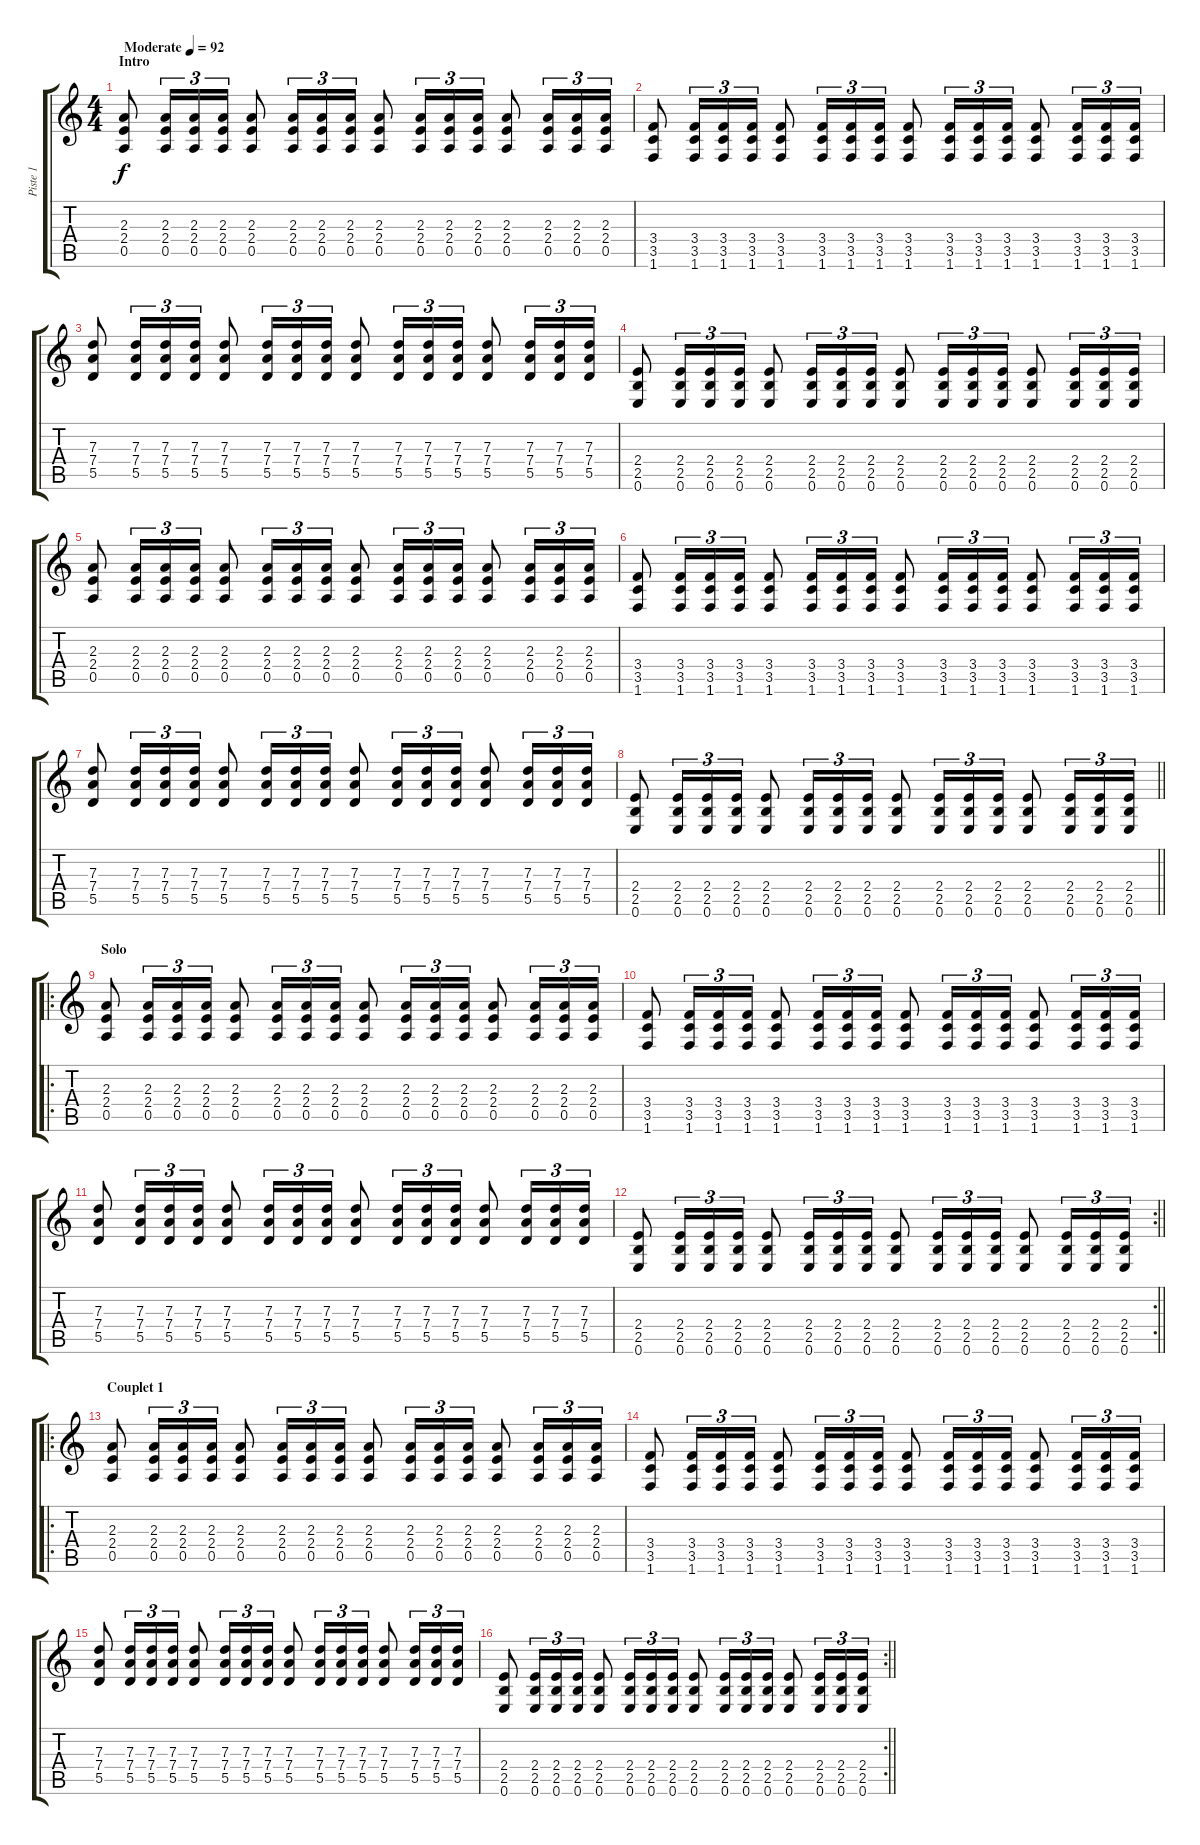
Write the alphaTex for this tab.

\track ("Piste 1" "Piste 1") {instrument overdrivenguitar}
\staff {score tabs}
\tuning (E4 B3 G3 D3 A2 E2) {hide}
\ts (4 4)
\section ("" "Intro")
\tempo (92 "Moderate")
\clef g2
\ks c
(2.3 2.4 0.5).8{dy f instrument overdrivenguitar} (2.3 2.4 0.5).16{tu (3 2)} (2.3 2.4 0.5).16{tu (3 2)} (2.3 2.4 0.5).16{tu (3 2)} (2.3 2.4 0.5).8 (2.3 2.4 0.5).16{tu (3 2)} (2.3 2.4 0.5).16{tu (3 2)} (2.3 2.4 0.5).16{tu (3 2)} (2.3 2.4 0.5).8 (2.3 2.4 0.5).16{tu (3 2)} (2.3 2.4 0.5).16{tu (3 2)} (2.3 2.4 0.5).16{tu (3 2)} (2.3 2.4 0.5).8 (2.3 2.4 0.5).16{tu (3 2)} (2.3 2.4 0.5).16{tu (3 2)} (2.3 2.4 0.5).16{tu (3 2)} |
(3.4 3.5 1.6).8 (3.4 3.5 1.6).16{tu (3 2)} (3.4 3.5 1.6).16{tu (3 2)} (3.4 3.5 1.6).16{tu (3 2)} (3.4 3.5 1.6).8 (3.4 3.5 1.6).16{tu (3 2)} (3.4 3.5 1.6).16{tu (3 2)} (3.4 3.5 1.6).16{tu (3 2)} (3.4 3.5 1.6).8 (3.4 3.5 1.6).16{tu (3 2)} (3.4 3.5 1.6).16{tu (3 2)} (3.4 3.5 1.6).16{tu (3 2)} (3.4 3.5 1.6).8 (3.4 3.5 1.6).16{tu (3 2)} (3.4 3.5 1.6).16{tu (3 2)} (3.4 3.5 1.6).16{tu (3 2)} |
(7.3 7.4 5.5).8 (7.3 7.4 5.5).16{tu (3 2)} (7.3 7.4 5.5).16{tu (3 2)} (7.3 7.4 5.5).16{tu (3 2)} (7.3 7.4 5.5).8 (7.3 7.4 5.5).16{tu (3 2)} (7.3 7.4 5.5).16{tu (3 2)} (7.3 7.4 5.5).16{tu (3 2)} (7.3 7.4 5.5).8 (7.3 7.4 5.5).16{tu (3 2)} (7.3 7.4 5.5).16{tu (3 2)} (7.3 7.4 5.5).16{tu (3 2)} (7.3 7.4 5.5).8 (7.3 7.4 5.5).16{tu (3 2)} (7.3 7.4 5.5).16{tu (3 2)} (7.3 7.4 5.5).16{tu (3 2)} |
(2.4 2.5 0.6).8 (2.4 2.5 0.6).16{tu (3 2)} (2.4 2.5 0.6).16{tu (3 2)} (2.4 2.5 0.6).16{tu (3 2)} (2.4 2.5 0.6).8 (2.4 2.5 0.6).16{tu (3 2)} (2.4 2.5 0.6).16{tu (3 2)} (2.4 2.5 0.6).16{tu (3 2)} (2.4 2.5 0.6).8 (2.4 2.5 0.6).16{tu (3 2)} (2.4 2.5 0.6).16{tu (3 2)} (2.4 2.5 0.6).16{tu (3 2)} (2.4 2.5 0.6).8 (2.4 2.5 0.6).16{tu (3 2)} (2.4 2.5 0.6).16{tu (3 2)} (2.4 2.5 0.6).16{tu (3 2)} |
(2.3 2.4 0.5).8 (2.3 2.4 0.5).16{tu (3 2)} (2.3 2.4 0.5).16{tu (3 2)} (2.3 2.4 0.5).16{tu (3 2)} (2.3 2.4 0.5).8 (2.3 2.4 0.5).16{tu (3 2)} (2.3 2.4 0.5).16{tu (3 2)} (2.3 2.4 0.5).16{tu (3 2)} (2.3 2.4 0.5).8 (2.3 2.4 0.5).16{tu (3 2)} (2.3 2.4 0.5).16{tu (3 2)} (2.3 2.4 0.5).16{tu (3 2)} (2.3 2.4 0.5).8 (2.3 2.4 0.5).16{tu (3 2)} (2.3 2.4 0.5).16{tu (3 2)} (2.3 2.4 0.5).16{tu (3 2)} |
(3.4 3.5 1.6).8 (3.4 3.5 1.6).16{tu (3 2)} (3.4 3.5 1.6).16{tu (3 2)} (3.4 3.5 1.6).16{tu (3 2)} (3.4 3.5 1.6).8 (3.4 3.5 1.6).16{tu (3 2)} (3.4 3.5 1.6).16{tu (3 2)} (3.4 3.5 1.6).16{tu (3 2)} (3.4 3.5 1.6).8 (3.4 3.5 1.6).16{tu (3 2)} (3.4 3.5 1.6).16{tu (3 2)} (3.4 3.5 1.6).16{tu (3 2)} (3.4 3.5 1.6).8 (3.4 3.5 1.6).16{tu (3 2)} (3.4 3.5 1.6).16{tu (3 2)} (3.4 3.5 1.6).16{tu (3 2)} |
(7.3 7.4 5.5).8 (7.3 7.4 5.5).16{tu (3 2)} (7.3 7.4 5.5).16{tu (3 2)} (7.3 7.4 5.5).16{tu (3 2)} (7.3 7.4 5.5).8 (7.3 7.4 5.5).16{tu (3 2)} (7.3 7.4 5.5).16{tu (3 2)} (7.3 7.4 5.5).16{tu (3 2)} (7.3 7.4 5.5).8 (7.3 7.4 5.5).16{tu (3 2)} (7.3 7.4 5.5).16{tu (3 2)} (7.3 7.4 5.5).16{tu (3 2)} (7.3 7.4 5.5).8 (7.3 7.4 5.5).16{tu (3 2)} (7.3 7.4 5.5).16{tu (3 2)} (7.3 7.4 5.5).16{tu (3 2)} |
\barLineRight lightlight
(2.4 2.5 0.6).8 (2.4 2.5 0.6).16{tu (3 2)} (2.4 2.5 0.6).16{tu (3 2)} (2.4 2.5 0.6).16{tu (3 2)} (2.4 2.5 0.6).8 (2.4 2.5 0.6).16{tu (3 2)} (2.4 2.5 0.6).16{tu (3 2)} (2.4 2.5 0.6).16{tu (3 2)} (2.4 2.5 0.6).8 (2.4 2.5 0.6).16{tu (3 2)} (2.4 2.5 0.6).16{tu (3 2)} (2.4 2.5 0.6).16{tu (3 2)} (2.4 2.5 0.6).8 (2.4 2.5 0.6).16{tu (3 2)} (2.4 2.5 0.6).16{tu (3 2)} (2.4 2.5 0.6).16{tu (3 2)} |
\ro
\section ("" "Solo")
(2.3 2.4 0.5).8 (2.3 2.4 0.5).16{tu (3 2)} (2.3 2.4 0.5).16{tu (3 2)} (2.3 2.4 0.5).16{tu (3 2)} (2.3 2.4 0.5).8 (2.3 2.4 0.5).16{tu (3 2)} (2.3 2.4 0.5).16{tu (3 2)} (2.3 2.4 0.5).16{tu (3 2)} (2.3 2.4 0.5).8 (2.3 2.4 0.5).16{tu (3 2)} (2.3 2.4 0.5).16{tu (3 2)} (2.3 2.4 0.5).16{tu (3 2)} (2.3 2.4 0.5).8 (2.3 2.4 0.5).16{tu (3 2)} (2.3 2.4 0.5).16{tu (3 2)} (2.3 2.4 0.5).16{tu (3 2)} |
(3.4 3.5 1.6).8 (3.4 3.5 1.6).16{tu (3 2)} (3.4 3.5 1.6).16{tu (3 2)} (3.4 3.5 1.6).16{tu (3 2)} (3.4 3.5 1.6).8 (3.4 3.5 1.6).16{tu (3 2)} (3.4 3.5 1.6).16{tu (3 2)} (3.4 3.5 1.6).16{tu (3 2)} (3.4 3.5 1.6).8 (3.4 3.5 1.6).16{tu (3 2)} (3.4 3.5 1.6).16{tu (3 2)} (3.4 3.5 1.6).16{tu (3 2)} (3.4 3.5 1.6).8 (3.4 3.5 1.6).16{tu (3 2)} (3.4 3.5 1.6).16{tu (3 2)} (3.4 3.5 1.6).16{tu (3 2)} |
(7.3 7.4 5.5).8 (7.3 7.4 5.5).16{tu (3 2)} (7.3 7.4 5.5).16{tu (3 2)} (7.3 7.4 5.5).16{tu (3 2)} (7.3 7.4 5.5).8 (7.3 7.4 5.5).16{tu (3 2)} (7.3 7.4 5.5).16{tu (3 2)} (7.3 7.4 5.5).16{tu (3 2)} (7.3 7.4 5.5).8 (7.3 7.4 5.5).16{tu (3 2)} (7.3 7.4 5.5).16{tu (3 2)} (7.3 7.4 5.5).16{tu (3 2)} (7.3 7.4 5.5).8 (7.3 7.4 5.5).16{tu (3 2)} (7.3 7.4 5.5).16{tu (3 2)} (7.3 7.4 5.5).16{tu (3 2)} |
\rc 2
\barLineRight lightlight
(2.4 2.5 0.6).8 (2.4 2.5 0.6).16{tu (3 2)} (2.4 2.5 0.6).16{tu (3 2)} (2.4 2.5 0.6).16{tu (3 2)} (2.4 2.5 0.6).8 (2.4 2.5 0.6).16{tu (3 2)} (2.4 2.5 0.6).16{tu (3 2)} (2.4 2.5 0.6).16{tu (3 2)} (2.4 2.5 0.6).8 (2.4 2.5 0.6).16{tu (3 2)} (2.4 2.5 0.6).16{tu (3 2)} (2.4 2.5 0.6).16{tu (3 2)} (2.4 2.5 0.6).8 (2.4 2.5 0.6).16{tu (3 2)} (2.4 2.5 0.6).16{tu (3 2)} (2.4 2.5 0.6).16{tu (3 2)} |
\ro
\section ("" "Couplet 1")
(2.3 2.4 0.5).8 (2.3 2.4 0.5).16{tu (3 2)} (2.3 2.4 0.5).16{tu (3 2)} (2.3 2.4 0.5).16{tu (3 2)} (2.3 2.4 0.5).8 (2.3 2.4 0.5).16{tu (3 2)} (2.3 2.4 0.5).16{tu (3 2)} (2.3 2.4 0.5).16{tu (3 2)} (2.3 2.4 0.5).8 (2.3 2.4 0.5).16{tu (3 2)} (2.3 2.4 0.5).16{tu (3 2)} (2.3 2.4 0.5).16{tu (3 2)} (2.3 2.4 0.5).8 (2.3 2.4 0.5).16{tu (3 2)} (2.3 2.4 0.5).16{tu (3 2)} (2.3 2.4 0.5).16{tu (3 2)} |
(3.4 3.5 1.6).8 (3.4 3.5 1.6).16{tu (3 2)} (3.4 3.5 1.6).16{tu (3 2)} (3.4 3.5 1.6).16{tu (3 2)} (3.4 3.5 1.6).8 (3.4 3.5 1.6).16{tu (3 2)} (3.4 3.5 1.6).16{tu (3 2)} (3.4 3.5 1.6).16{tu (3 2)} (3.4 3.5 1.6).8 (3.4 3.5 1.6).16{tu (3 2)} (3.4 3.5 1.6).16{tu (3 2)} (3.4 3.5 1.6).16{tu (3 2)} (3.4 3.5 1.6).8 (3.4 3.5 1.6).16{tu (3 2)} (3.4 3.5 1.6).16{tu (3 2)} (3.4 3.5 1.6).16{tu (3 2)} |
(7.3 7.4 5.5).8 (7.3 7.4 5.5).16{tu (3 2)} (7.3 7.4 5.5).16{tu (3 2)} (7.3 7.4 5.5).16{tu (3 2)} (7.3 7.4 5.5).8 (7.3 7.4 5.5).16{tu (3 2)} (7.3 7.4 5.5).16{tu (3 2)} (7.3 7.4 5.5).16{tu (3 2)} (7.3 7.4 5.5).8 (7.3 7.4 5.5).16{tu (3 2)} (7.3 7.4 5.5).16{tu (3 2)} (7.3 7.4 5.5).16{tu (3 2)} (7.3 7.4 5.5).8 (7.3 7.4 5.5).16{tu (3 2)} (7.3 7.4 5.5).16{tu (3 2)} (7.3 7.4 5.5).16{tu (3 2)} |
\rc 2
\barLineRight lightlight
(2.4 2.5 0.6).8 (2.4 2.5 0.6).16{tu (3 2)} (2.4 2.5 0.6).16{tu (3 2)} (2.4 2.5 0.6).16{tu (3 2)} (2.4 2.5 0.6).8 (2.4 2.5 0.6).16{tu (3 2)} (2.4 2.5 0.6).16{tu (3 2)} (2.4 2.5 0.6).16{tu (3 2)} (2.4 2.5 0.6).8 (2.4 2.5 0.6).16{tu (3 2)} (2.4 2.5 0.6).16{tu (3 2)} (2.4 2.5 0.6).16{tu (3 2)} (2.4 2.5 0.6).8 (2.4 2.5 0.6).16{tu (3 2)} (2.4 2.5 0.6).16{tu (3 2)} (2.4 2.5 0.6).16{tu (3 2)}
